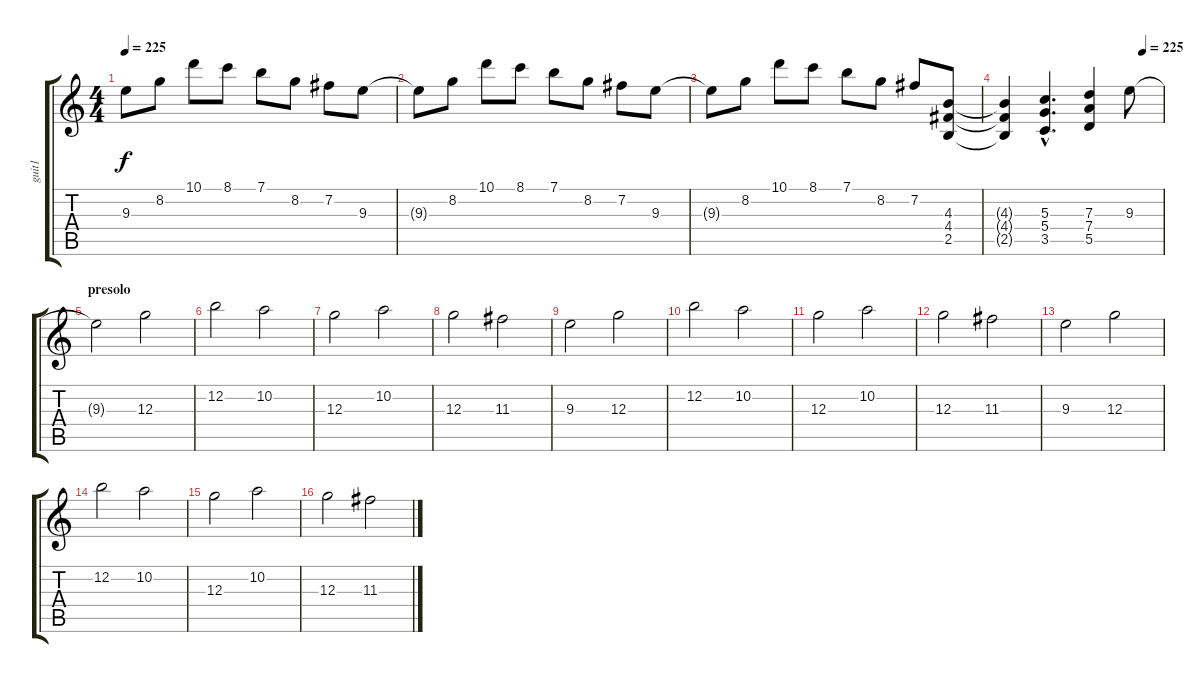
\track ("guit1" "guit1") {instrument distortionguitar}
\staff {score tabs}
\tuning (E4 B3 G3 D3 A2 E2) {hide}
\ts (4 4)
\tempo 225
\clef g2
\ks c
9.3.8{dy f} 8.2.8 10.1.8 8.1.8 7.1.8 8.2.8 7.2.8 9.3.8 |
9.3{t}.8 8.2.8 10.1.8 8.1.8 7.1.8 8.2.8 7.2.8 9.3.8 |
9.3{t}.8 8.2.8 10.1.8 8.1.8 7.1.8 8.2.8 7.2.8 (4.3 4.4 2.5).8 |
\tempo (225 0.875)
(4.3{t} 4.4{t} 2.5{t}).4 (5.3{hac} 5.4{hac} 3.5{hac}).4{d} (7.3 7.4 5.5).4 9.3.8 |
\section ("" "presolo")
9.3{t}.2 12.3.2 |
12.2.2 10.2.2 |
12.3.2 10.2.2 |
12.3.2 11.3.2 |
9.3.2 12.3.2 |
12.2.2 10.2.2 |
12.3.2 10.2.2 |
12.3.2 11.3.2 |
9.3.2 12.3.2 |
12.2.2 10.2.2 |
12.3.2 10.2.2 |
12.3.2 11.3.2
